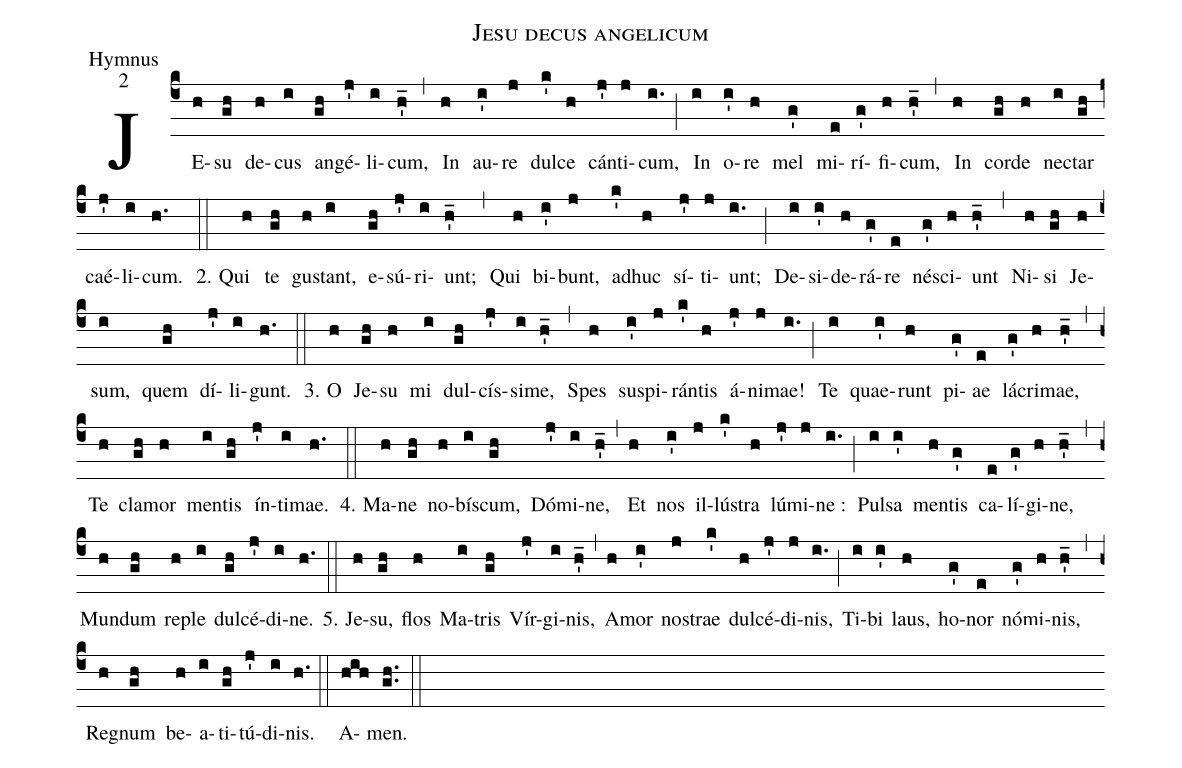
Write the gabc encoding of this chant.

name:Jesu decus angelicum;
office-part:Hymnus;
mode:2;
%%
(c4) JE(h)su(gh) de(h)cus(i) an(gh)gé(j')li(i)cum,(h'_) (,) In(h) au(i')re(j) dul(k')ce(h) cán(j')ti(j)cum,(i.) (;) In(i) o(i')re(h) mel(g') mi(e)rí(g')fi(h)cum,(h'_) (,) In(h) cor(gh)de(h) ne(i)ctar(gh) caé(j')li(i)cum.(h.) (::)
2. Qui(h) te(gh) gu(h)stant,(i) e(gh)sú(j')ri(i)unt;(h'_) (,) Qui(h) bi(i')bunt,(j) ad(k')huc(h) sí(j')ti(j)unt;(i.) (;) De(i)si(i')de(h)rá(g')re(e) né(g')sci(h)unt(h'_) (,) Ni(h)si(gh) Je(h)sum,(i) quem(gh) dí(j')li(i)gunt.(h.) (::)
3. O(h) Je(gh)su(h) mi(i) dul(gh)cís(j')si(i)me,(h'_) (,) Spes(h) su(i')spi(j)rán(k')tis(h) á(j')ni(j)mae!(i.) (;) Te(i) quae(i')runt(h) pi(g')ae(e) lá(g')cri(h)mae,(h'_) (,) Te(h) cla(gh)mor(h) men(i)tis(gh) ín(j')ti(i)mae.(h.) (::)
4. Ma(h)ne(gh) no(h)bís(i)cum,(gh) Dó(j')mi(i)ne,(h'_) (,) Et(h) nos(i') il(j)lú(k')stra(h) lú(j')mi(j)ne :(i.) (;) Pul(i)sa(i') men(h)tis(g') ca(e)lí(g')gi(h)ne,(h'_) (,) Mun(h)dum(gh) re(h)ple(i) dul(gh)cé(j')di(i)ne.(h.) (::)
5. Je(h)su,(gh) flos(h) Ma(i)tris(gh) Vír(j')gi(i)nis,(h'_) (,) A(h)mor(i') no(j)strae(k') dul(h)cé(j')di(j)nis,(i.) (;) Ti(i)bi(i') laus,(h) ho(g')nor(e) nó(g')mi(h)nis,(h'_) (,) Re(h)gnum(gh) be(h)a(i)ti(gh)tú(j')di(i)nis.(h.) (::)
A(hih)men.(gh..) (::)
